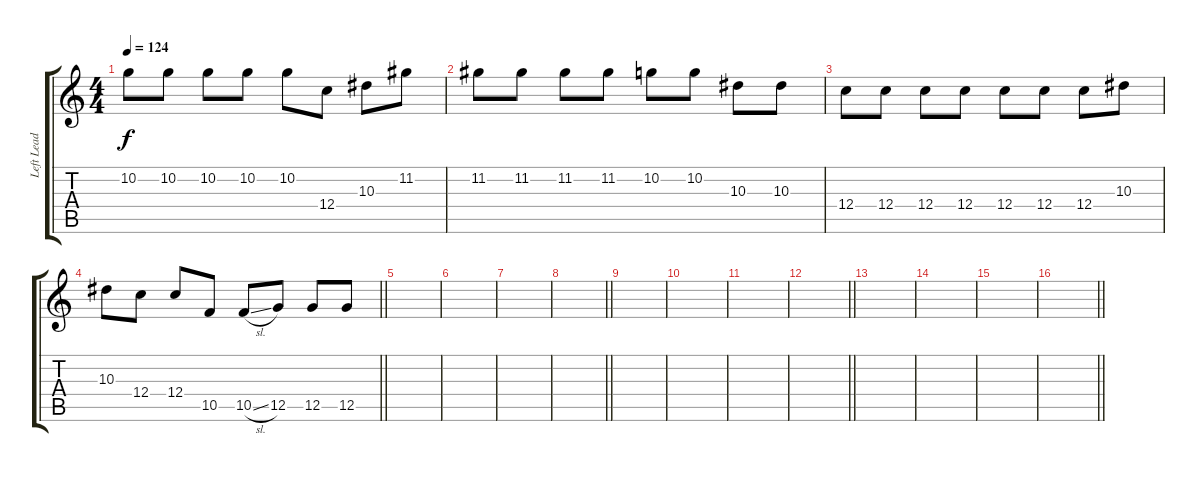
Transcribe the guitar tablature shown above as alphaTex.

\track ("Left Lead 1" "Left Lead ") {instrument distortionguitar}
\staff {score tabs}
\tuning (D4 A3 F3 C3 G2 C2) {hide}
\ts (4 4)
\section ("" "")
\tempo 124
\clef g2
\ks c
10.2.8{dy f} 10.2.8 10.2.8 10.2.8 10.2.8 12.4.8 10.3.8 11.2.8 |
11.2.8 11.2.8 11.2.8 11.2.8 10.2.8 10.2.8 10.3.8 10.3.8 |
12.4.8 12.4.8 12.4.8 12.4.8 12.4.8 12.4.8 12.4.8 10.3.8 |
\barLineRight lightlight
10.3.8 12.4.8 12.4.8 10.5.8 10.5{sl}.8 12.5.8 12.5.8 12.5.8 |
\section ("" "")
|
|
|
\barLineRight lightlight
|
\section ("" "")
|
|
|
\barLineRight lightlight
|
\section ("" "")
|
|
|
\barLineRight lightlight
